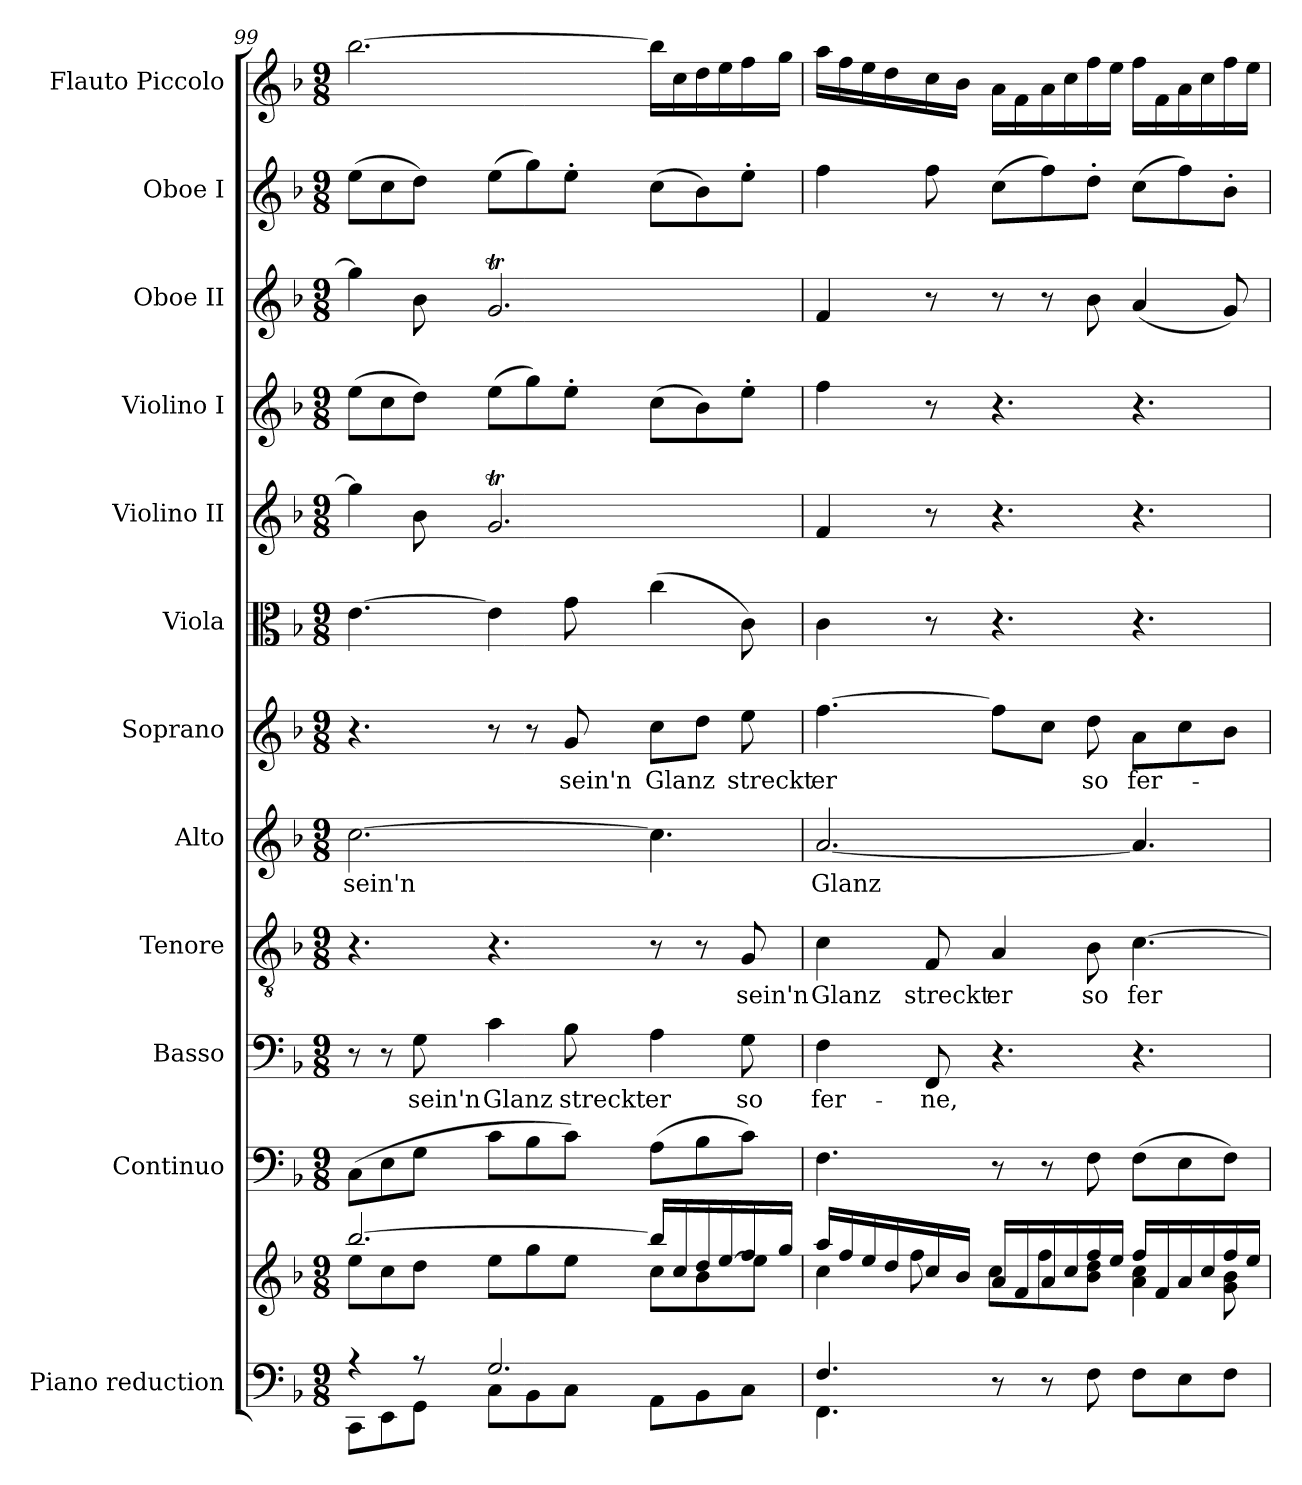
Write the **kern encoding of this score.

**kern	**kern	**kern	**kern	**text	**kern	**text	**kern	**text	**kern	**text	**kern	**kern	**kern	**kern	**kern	**kern
*part12	*part12	*part11	*part10	*part10	*part9	*part9	*part8	*part8	*part7	*part7	*part6	*part5	*part4	*part3	*part2	*part1
*staff13	*staff12	*staff11	*staff10	*staff10	*staff9	*staff9	*staff8	*staff8	*staff7	*staff7	*staff6	*staff5	*staff4	*staff3	*staff2	*staff1
*I"Piano reduction	*	*I"Continuo	*I"Basso	*	*I"Tenore	*	*I"Alto	*	*I"Soprano	*	*I"Viola	*I"Violino II	*I"Violino I	*I"Oboe II	*I"Oboe I	*I"Flauto Piccolo
*I'Pno	*	*	*	*	*	*	*	*	*	*	*	*	*	*I'Ob	*I'Ob	*I'Picc
!!LO:PB:g=z
*clefF4	*clefG2	*clefF4	*clefF4	*	*clefGv2	*	*clefG2	*	*clefG2	*	*clefC3	*clefG2	*clefG2	*clefG2	*clefG2	*clefG2
*	*	*	*	*	*	*	*	*	*	*	*	*	*	*	*	*ITrd-7c-12
*k[b-]	*k[b-]	*k[b-]	*k[b-]	*	*k[b-]	*	*k[b-]	*	*k[b-]	*	*k[b-]	*k[b-]	*k[b-]	*k[b-]	*k[b-]	*k[b-]
*M9/8	*M9/8	*M9/8	*M9/8	*	*M9/8	*	*M9/8	*	*M9/8	*	*M9/8	*M9/8	*M9/8	*M9/8	*M9/8	*M9/8
=99	=99	=99	=99	=99	=99	=99	=99	=99	=99	=99	=99	=99	=99	=99	=99	=99
*^	*^	*	*	*	*	*	*	*	*	*	*	*	*	*	*	*
!	!	!	!	!	!	!	!	!	!	!LO:LY:b	!	!	!	!	!	!	!	!
4r	8CC\L	[2.bb-/	8ee\L	(8C\L	8r	.	4.r	.	[2.cc\	sein'n	4.r	.	[4.e\	4gg\]	(8ee\L	4gg\]	(8ee\L	[2.bbb-\
.	8EE\	.	8cc\	8E\	8r	.	.	.	.	.	.	.	.	.	8cc\	.	8cc\	.
!	!	!	!	!	!	!LO:LY:b	!	!	!	!	!	!	!	!	!	!	!	!
8r	8GG\J	.	8dd\J	8G\J	8G\	sein'n	.	.	.	.	.	.	.	8b-\	8dd\J)	8b-\	8dd\J)	.
!	!	!	!	!	!	!LO:LY:b	!	!	!	!	!	!	!	!	!	!	!	!
2.G/	8C\L	.	8ee\L	8c\L	4c\	Glanz	4.r	.	.	.	8r	.	4e\]	2.gT/	(8ee\L	2.gT/	(8ee\L	.
.	8BB-\	.	8gg\	8B-\	.	.	.	.	.	.	8r	.	.	.	8gg\)	.	8gg\)	.
!	!	!	!	!	!	!LO:LY:b	!	!	!	!	!	!LO:LY:b	!	!	!	!	!	!
.	8C\J	.	8ee\J	8c\J)	8B-\	streckt	.	.	.	.	8g/	sein'n	8g\	.	8ee'\J	.	8ee'\J	.
!	!	!	!	!	!	!LO:LY:b	!	!	!	!	!	!LO:LY:b	!	!	!	!	!	!
.	8AA\L	16bb-/LL]	8cc\L	(8A\L	4A\	er	8r	.	4.cc\]	.	8cc\L	Glanz	(4cc\	.	(8cc\L	.	(8cc\L	16bbb-\LL]
.	.	16cc/	.	.	.	.	.	.	.	.	.	.	.	.	.	.	.	16ccc\
.	8BB-\	16dd/	8b-\	8B-\	.	.	8r	.	.	.	8dd\J	.	.	.	8b-\)	.	8b-\)	16ddd\
.	.	[<16ee/	.	.	.	.	.	.	.	.	.	.	.	.	.	.	.	16eee\
!	!	!	!	!	!	!LO:LY:b	!	!LO:LY:b	!	!	!	!LO:LY:b	!	!	!	!	!	!
.	8C\J	16ff/	8ee\J]	8c\J)	8G\	so	8G/	sein'n	.	.	8ee\	streckt	8c\)	.	8ee'\J	.	8ee'\J	16fff\
.	.	16gg/JJ	.	.	.	.	.	.	.	.	.	.	.	.	.	.	.	16ggg\JJ
=100	=100	=100	=100	=100	=100	=100	=100	=100	=100	=100	=100	=100	=100	=100	=100	=100	=100	=100
!	!	!	!	!	!	!LO:LY:b	!	!LO:LY:b	!	!LO:LY:b	!	!LO:LY:b	!	!	!	!	!	!
4.F/	4.FF\	16aa/LL	4cc\	4.F\	4F\	fer-	4c\	Glanz	[2.a/	Glanz	[4.ff\	-er	4c\	4f/	4ff\	4f/	4ff\	16aaa\LL
.	.	16ff/	.	.	.	.	.	.	.	.	.	.	.	.	.	.	.	16fff\
.	.	16ee/	.	.	.	.	.	.	.	.	.	.	.	.	.	.	.	16eee\
.	.	16dd/	.	.	.	.	.	.	.	.	.	.	.	.	.	.	.	16ddd\
!	!	!	!	!	!	!LO:LY:b	!	!LO:LY:b	!	!	!	!	!	!	!	!	!	!
.	.	16cc/	8ff\	.	8FF/	ne,	8F/	streckt	.	.	.	.	8r	8r	8r	8r	8ff\	16ccc\
.	.	16b-/JJ	.	.	.	.	.	.	.	.	.	.	.	.	.	.	.	16bb-\JJ
!	!	!	!	!	!	!	!	!LO:LY:b	!	!	!	!	!	!	!	!	!	!
8r	8ryy	16a/LL	8cc\L	8r	4.r	.	4A/	er	.	.	8ff\L]	.	4.r	4.r	4.r	8r	(8cc\L	16aa\LL
.	.	16f/	.	.	.	.	.	.	.	.	.	.	.	.	.	.	.	16ff\
8r	8ryy	16a/	8ff\	8r	.	.	.	.	.	.	8cc\J	.	.	.	.	8r	8ff\)	16aa\
.	.	16cc/	.	.	.	.	.	.	.	.	.	.	.	.	.	.	.	16ccc\
!	!	!	!	!	!	!	!	!LO:LY:b	!	!	!	!LO:LY:b	!	!	!	!	!	!
8ryy	8F\	16ff/	8b-\ 8dd\J	8F\	.	.	8B-\	so	.	.	8dd\	so	.	.	.	8b-\	8dd'\J	16fff\
.	.	16ee/JJ	.	.	.	.	.	.	.	.	.	.	.	.	.	.	.	16eee\JJ
!	!	!	!	!	!	!	!	!LO:LY:b	!	!	!	!LO:LY:b	!	!	!	!	!	!
4.ryy	8F\L	16ff/LL	4a\ 4cc\	(8F\L	4.r	.	[4.c\	fer-	4.a/]	.	8a\L	fer-	4.r	4.r	4.r	(4a/	(8cc\L	16fff\LL
.	.	16f/	.	.	.	.	.	.	.	.	.	.	.	.	.	.	.	16ff\
.	8E\	16a/	.	8E\	.	.	.	.	.	.	8cc\	.	.	.	.	.	8ff\)	16aa\
.	.	16cc/	.	.	.	.	.	.	.	.	.	.	.	.	.	.	.	16ccc\
.	8F\J	16ff/	8g\ 8b-\	8F\J)	.	.	.	.	.	.	8b-\J	.	.	.	.	8g/)	8b-'\J	16fff\
.	.	16ee/JJ	.	.	.	.	.	.	.	.	.	.	.	.	.	.	.	16eee\JJ
*v	*v	*	*	*	*	*	*	*	*	*	*	*	*	*	*	*	*	*
*	*v	*v	*	*	*	*	*	*	*	*	*	*	*	*	*	*	*
=	=	=	=	=	=	=	=	=	=	=	=	=	=	=	=	=
*-	*-	*-	*-	*-	*-	*-	*-	*-	*-	*-	*-	*-	*-	*-	*-	*-
